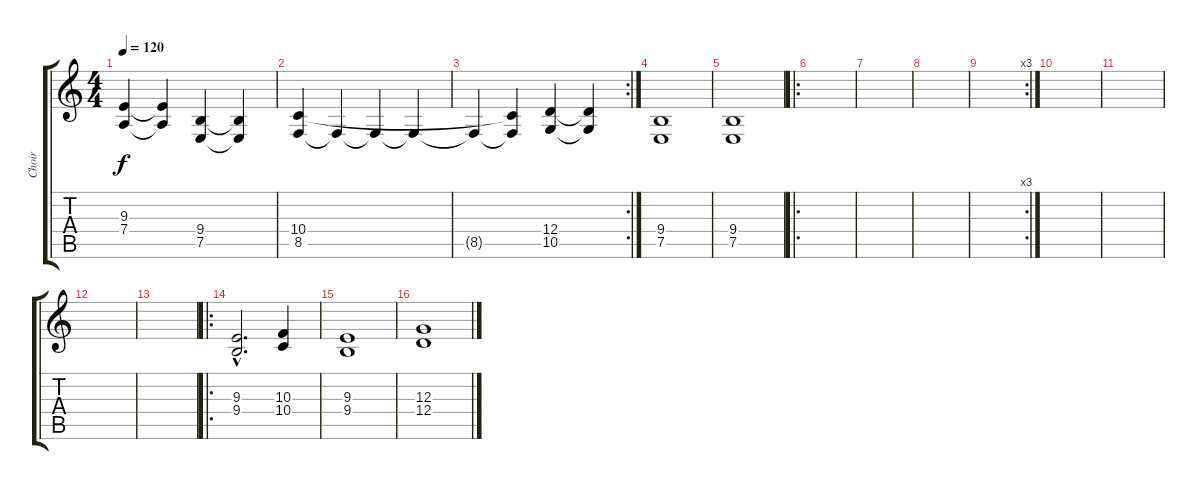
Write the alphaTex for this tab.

\track ("Choir" "Choir") {instrument choiraahs}
\staff {score tabs}
\tuning (E4 B3 G3 D3 A2 E2) {hide}
\ts (4 4)
\tempo 120
\clef g2
\ks c
(9.3{t} 7.4{t}).4{dy f} (9.3{t} 7.4{t}).4 (9.4 7.5).4 (9.4{t} 7.5{t}).4 |
(10.4 8.5).4 8.5{t}.4 8.5{t}.4 8.5{t}.4 |
\rc 2
8.5{t}.4 (10.4{t} 8.5{t}).4 (12.4 10.5).4 (12.4{t} 10.5{t}).4 |
(9.4 7.5).1 |
(9.4 7.5).1 |
\ro
|
|
|
\rc 3
|
|
|
|
|
\ro
(9.3{hac} 9.4{hac}).2{d} (10.3 10.4).4 |
(9.3 9.4).1 |
(12.3 12.4).1
